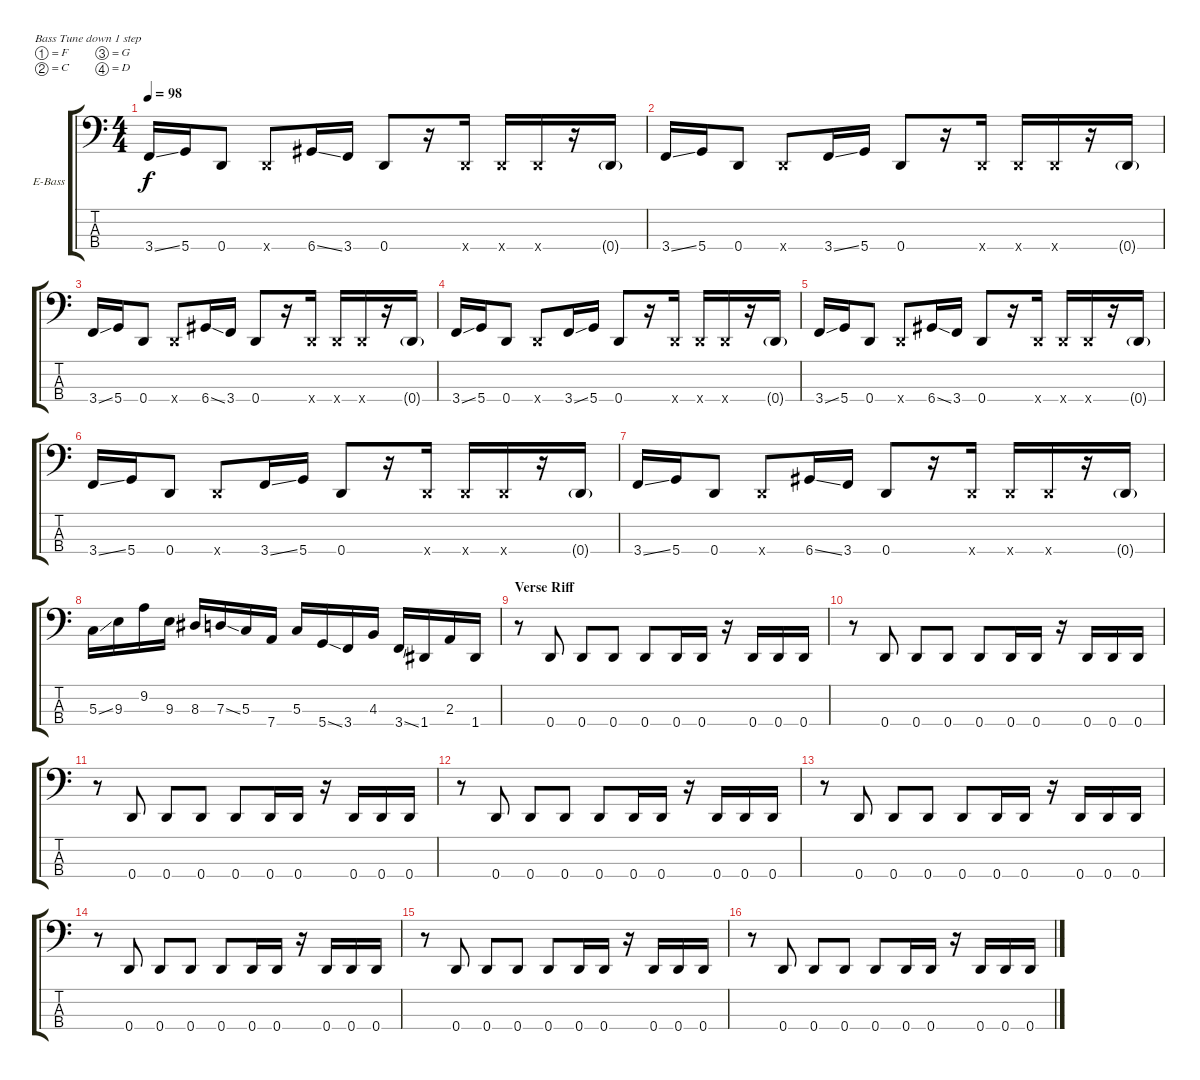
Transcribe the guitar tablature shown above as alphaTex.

\bracketExtendMode groupsimilarinstruments
\firstSystemTrackNameOrientation horizontal
\otherSystemsTrackNameOrientation horizontal
\track ("Rex" "E-Bass") {instrument electricbasspick}
\staff {score tabs}
\tuning (F2 C2 G1 D1)
\ts (4 4)
\tempo 98
\clef f4
\ks c
3.4{ss}.16{dy f} 5.4.16 0.4.8 0.4{x}.8 6.4{ss}.16 3.4.16 0.4.8 r.16 0.4{x}.16 0.4{x}.16 0.4{x}.16 r.16 0.4{g}.16 |
3.4{ss}.16 5.4.16 0.4.8 0.4{x}.8 3.4{ss}.16 5.4.16 0.4.8 r.16 0.4{x}.16 0.4{x}.16 0.4{x}.16 r.16 0.4{g}.16 |
3.4{ss}.16 5.4.16 0.4.8 0.4{x}.8 6.4{ss}.16 3.4.16 0.4.8 r.16 0.4{x}.16 0.4{x}.16 0.4{x}.16 r.16 0.4{g}.16 |
3.4{ss}.16 5.4.16 0.4.8 0.4{x}.8 3.4{ss}.16 5.4.16 0.4.8 r.16 0.4{x}.16 0.4{x}.16 0.4{x}.16 r.16 0.4{g}.16 |
3.4{ss}.16 5.4.16 0.4.8 0.4{x}.8 6.4{ss}.16 3.4.16 0.4.8 r.16 0.4{x}.16 0.4{x}.16 0.4{x}.16 r.16 0.4{g}.16 |
3.4{ss}.16 5.4.16 0.4.8 0.4{x}.8 3.4{ss}.16 5.4.16 0.4.8 r.16 0.4{x}.16 0.4{x}.16 0.4{x}.16 r.16 0.4{g}.16 |
3.4{ss}.16 5.4.16 0.4.8 0.4{x}.8 6.4{ss}.16 3.4.16 0.4.8 r.16 0.4{x}.16 0.4{x}.16 0.4{x}.16 r.16 0.4{g}.16 |
5.3{ss}.16 9.3.16 9.2.16 9.3.16 8.3.16 7.3{ss}.16 5.3.16 7.4.16 5.3.16 5.4{ss}.16 3.4.16 4.3.16 3.4{ss}.16 1.4.16 2.3.16 1.4.16 |
\section ("" "Verse Riff")
r.8 0.4.8 0.4.8 0.4.8 0.4.8 0.4.16 0.4.16 r.16 0.4.16 0.4.16 0.4.16 |
r.8 0.4.8 0.4.8 0.4.8 0.4.8 0.4.16 0.4.16 r.16 0.4.16 0.4.16 0.4.16 |
r.8 0.4.8 0.4.8 0.4.8 0.4.8 0.4.16 0.4.16 r.16 0.4.16 0.4.16 0.4.16 |
r.8 0.4.8 0.4.8 0.4.8 0.4.8 0.4.16 0.4.16 r.16 0.4.16 0.4.16 0.4.16 |
r.8 0.4.8 0.4.8 0.4.8 0.4.8 0.4.16 0.4.16 r.16 0.4.16 0.4.16 0.4.16 |
r.8 0.4.8 0.4.8 0.4.8 0.4.8 0.4.16 0.4.16 r.16 0.4.16 0.4.16 0.4.16 |
r.8 0.4.8 0.4.8 0.4.8 0.4.8 0.4.16 0.4.16 r.16 0.4.16 0.4.16 0.4.16 |
r.8 0.4.8 0.4.8 0.4.8 0.4.8 0.4.16 0.4.16 r.16 0.4.16 0.4.16 0.4.16
